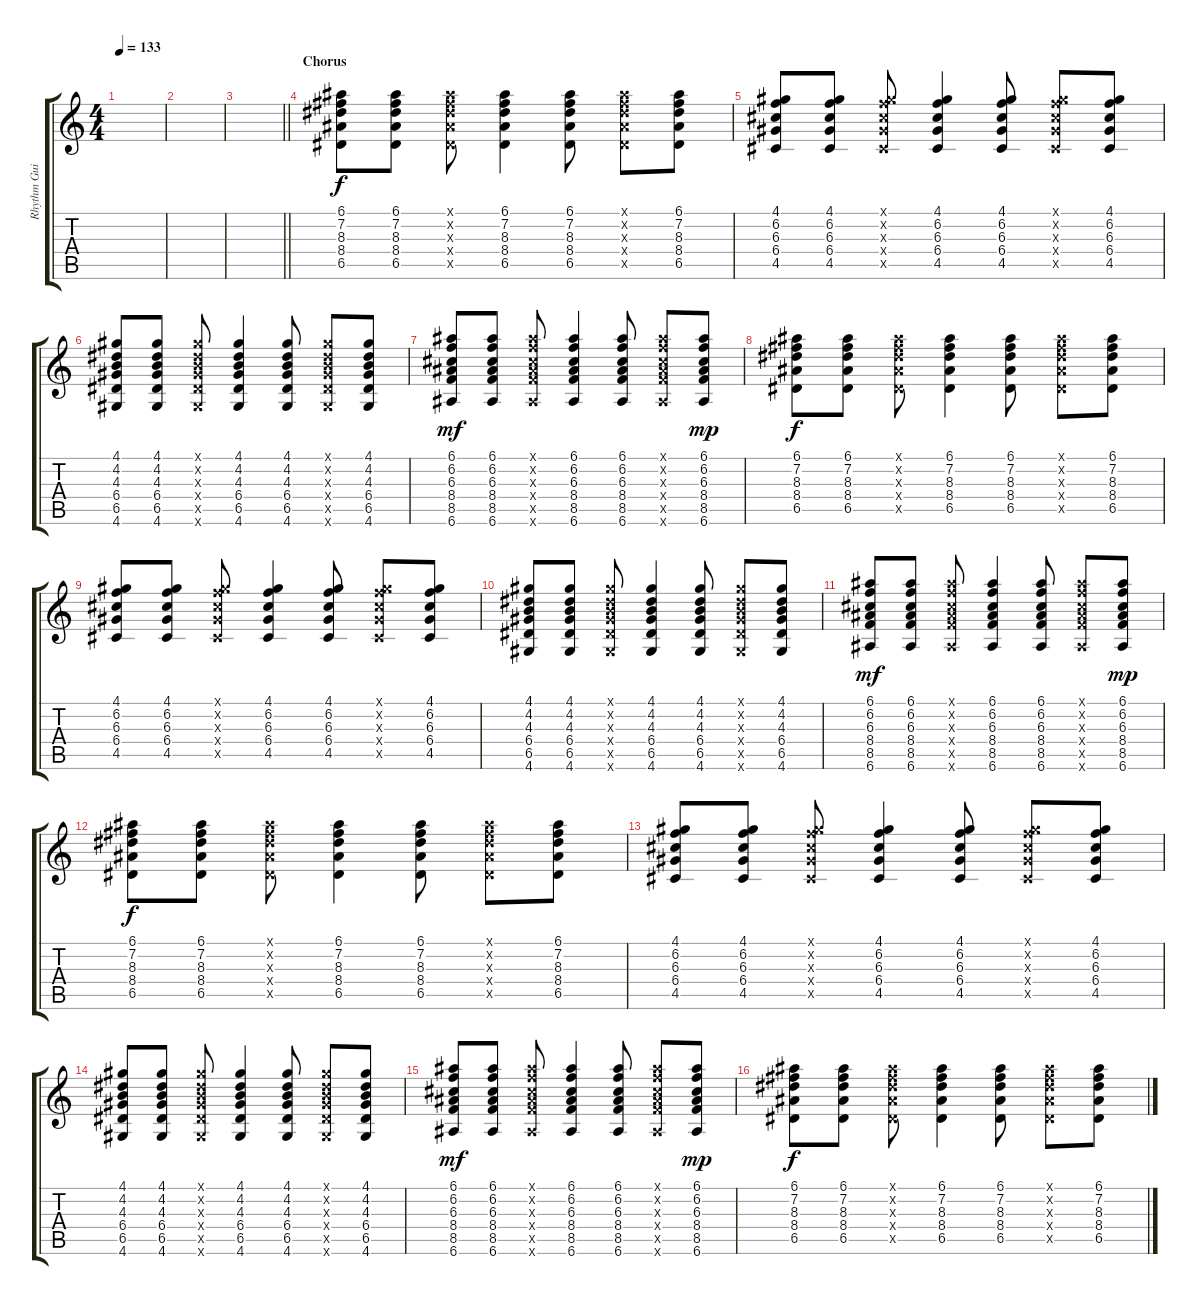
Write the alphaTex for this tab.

\track ("Rhythm Guitar (Acoustic)" "Rhythm Gui") {instrument acousticguitarsteel}
\staff {score tabs}
\tuning (E4 B3 G3 D3 A2 E2) {hide}
\ts (4 4)
\tempo 133
\clef g2
\ks c
|
|
\barLineRight lightlight
|
\section ("" "Chorus")
(6.1 7.2 8.3 8.4 6.5).8 (6.1 7.2 8.3 8.4 6.5).8 (6.1{x} 7.2{x} 8.3{x} 8.4{x} 6.5{x}).8 (6.1 7.2 8.3 8.4 6.5).4 (6.1 7.2 8.3 8.4 6.5).8 (6.1{x} 7.2{x} 8.3{x} 8.4{x} 6.5{x}).8 (6.1 7.2 8.3 8.4 6.5).8 |
(4.1 6.2 6.3 6.4 4.5).8 (4.1 6.2 6.3 6.4 4.5).8 (4.1{x} 6.2{x} 6.3{x} 6.4{x} 4.5{x}).8 (4.1 6.2 6.3 6.4 4.5).4 (4.1 6.2 6.3 6.4 4.5).8 (4.1{x} 6.2{x} 6.3{x} 6.4{x} 4.5{x}).8 (4.1 6.2 6.3 6.4 4.5).8 |
(4.1 4.2 4.3 6.4 6.5 4.6).8 (4.1 4.2 4.3 6.4 6.5 4.6).8 (4.1{x} 4.2{x} 4.3{x} 6.4{x} 6.5{x} 4.6{x}).8 (4.1 4.2 4.3 6.4 6.5 4.6).4 (4.1 4.2 4.3 6.4 6.5 4.6).8 (4.1{x} 4.2{x} 4.3{x} 6.4{x} 6.5{x} 4.6{x}).8 (4.1 4.2 4.3 6.4 6.5 4.6).8 |
(6.1 6.2 6.3 8.4 8.5 6.6).8{dy mf} (6.1 6.2 6.3 8.4 8.5 6.6).8 (6.1{x} 6.2{x} 6.3{x} 8.4{x} 8.5{x} 6.6{x}).8 (6.1 6.2 6.3 8.4 8.5 6.6).4 (6.1 6.2 6.3 8.4 8.5 6.6).8 (6.1{x} 6.2{x} 6.3{x} 8.4{x} 8.5{x} 6.6{x}).8 (6.1 6.2 6.3 8.4 8.5 6.6).8{dy mp} |
(6.1 7.2 8.3 8.4 6.5).8{dy f} (6.1 7.2 8.3 8.4 6.5).8 (6.1{x} 7.2{x} 8.3{x} 8.4{x} 6.5{x}).8 (6.1 7.2 8.3 8.4 6.5).4 (6.1 7.2 8.3 8.4 6.5).8 (6.1{x} 7.2{x} 8.3{x} 8.4{x} 6.5{x}).8 (6.1 7.2 8.3 8.4 6.5).8 |
(4.1 6.2 6.3 6.4 4.5).8 (4.1 6.2 6.3 6.4 4.5).8 (4.1{x} 6.2{x} 6.3{x} 6.4{x} 4.5{x}).8 (4.1 6.2 6.3 6.4 4.5).4 (4.1 6.2 6.3 6.4 4.5).8 (4.1{x} 6.2{x} 6.3{x} 6.4{x} 4.5{x}).8 (4.1 6.2 6.3 6.4 4.5).8 |
(4.1 4.2 4.3 6.4 6.5 4.6).8 (4.1 4.2 4.3 6.4 6.5 4.6).8 (4.1{x} 4.2{x} 4.3{x} 6.4{x} 6.5{x} 4.6{x}).8 (4.1 4.2 4.3 6.4 6.5 4.6).4 (4.1 4.2 4.3 6.4 6.5 4.6).8 (4.1{x} 4.2{x} 4.3{x} 6.4{x} 6.5{x} 4.6{x}).8 (4.1 4.2 4.3 6.4 6.5 4.6).8 |
(6.1 6.2 6.3 8.4 8.5 6.6).8{dy mf} (6.1 6.2 6.3 8.4 8.5 6.6).8 (6.1{x} 6.2{x} 6.3{x} 8.4{x} 8.5{x} 6.6{x}).8 (6.1 6.2 6.3 8.4 8.5 6.6).4 (6.1 6.2 6.3 8.4 8.5 6.6).8 (6.1{x} 6.2{x} 6.3{x} 8.4{x} 8.5{x} 6.6{x}).8 (6.1 6.2 6.3 8.4 8.5 6.6).8{dy mp} |
(6.1 7.2 8.3 8.4 6.5).8{dy f} (6.1 7.2 8.3 8.4 6.5).8 (6.1{x} 7.2{x} 8.3{x} 8.4{x} 6.5{x}).8 (6.1 7.2 8.3 8.4 6.5).4 (6.1 7.2 8.3 8.4 6.5).8 (6.1{x} 7.2{x} 8.3{x} 8.4{x} 6.5{x}).8 (6.1 7.2 8.3 8.4 6.5).8 |
(4.1 6.2 6.3 6.4 4.5).8 (4.1 6.2 6.3 6.4 4.5).8 (4.1{x} 6.2{x} 6.3{x} 6.4{x} 4.5{x}).8 (4.1 6.2 6.3 6.4 4.5).4 (4.1 6.2 6.3 6.4 4.5).8 (4.1{x} 6.2{x} 6.3{x} 6.4{x} 4.5{x}).8 (4.1 6.2 6.3 6.4 4.5).8 |
(4.1 4.2 4.3 6.4 6.5 4.6).8 (4.1 4.2 4.3 6.4 6.5 4.6).8 (4.1{x} 4.2{x} 4.3{x} 6.4{x} 6.5{x} 4.6{x}).8 (4.1 4.2 4.3 6.4 6.5 4.6).4 (4.1 4.2 4.3 6.4 6.5 4.6).8 (4.1{x} 4.2{x} 4.3{x} 6.4{x} 6.5{x} 4.6{x}).8 (4.1 4.2 4.3 6.4 6.5 4.6).8 |
(6.1 6.2 6.3 8.4 8.5 6.6).8{dy mf} (6.1 6.2 6.3 8.4 8.5 6.6).8 (6.1{x} 6.2{x} 6.3{x} 8.4{x} 8.5{x} 6.6{x}).8 (6.1 6.2 6.3 8.4 8.5 6.6).4 (6.1 6.2 6.3 8.4 8.5 6.6).8 (6.1{x} 6.2{x} 6.3{x} 8.4{x} 8.5{x} 6.6{x}).8 (6.1 6.2 6.3 8.4 8.5 6.6).8{dy mp} |
(6.1 7.2 8.3 8.4 6.5).8{dy f} (6.1 7.2 8.3 8.4 6.5).8 (6.1{x} 7.2{x} 8.3{x} 8.4{x} 6.5{x}).8 (6.1 7.2 8.3 8.4 6.5).4 (6.1 7.2 8.3 8.4 6.5).8 (6.1{x} 7.2{x} 8.3{x} 8.4{x} 6.5{x}).8 (6.1 7.2 8.3 8.4 6.5).8
